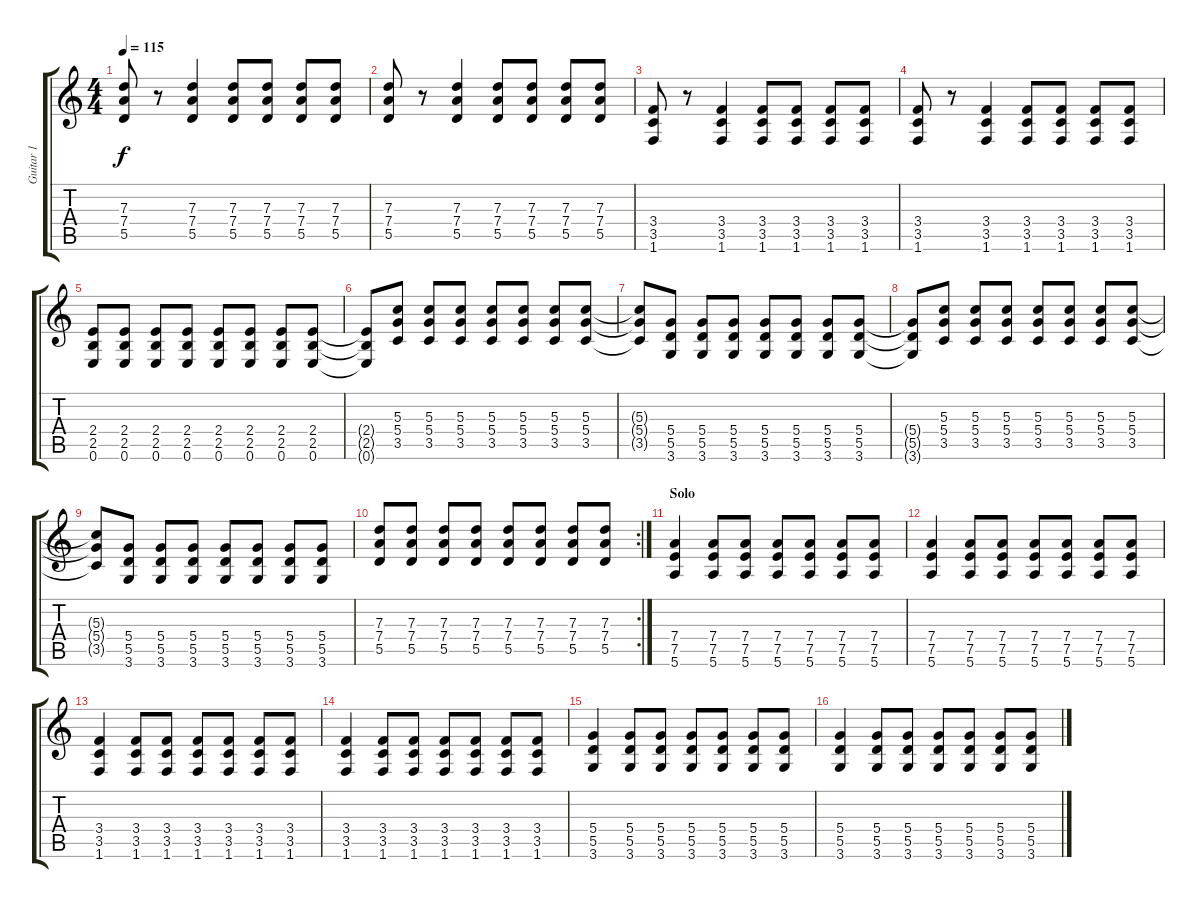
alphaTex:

\track ("Guitar 1" "Guitar 1") {instrument overdrivenguitar}
\staff {score tabs}
\tuning (E4 B3 G3 D3 A2 E2) {hide}
\ts (4 4)
\tempo 115
\clef g2
\ks c
(7.3 7.4 5.5).8{dy f} r.8 (7.3 7.4 5.5).4 (7.3 7.4 5.5).8 (7.3 7.4 5.5).8 (7.3 7.4 5.5).8 (7.3 7.4 5.5).8 |
(7.3 7.4 5.5).8 r.8 (7.3 7.4 5.5).4 (7.3 7.4 5.5).8 (7.3 7.4 5.5).8 (7.3 7.4 5.5).8 (7.3 7.4 5.5).8 |
(3.4 3.5 1.6).8 r.8 (3.4 3.5 1.6).4 (3.4 3.5 1.6).8 (3.4 3.5 1.6).8 (3.4 3.5 1.6).8 (3.4 3.5 1.6).8 |
(3.4 3.5 1.6).8 r.8 (3.4 3.5 1.6).4 (3.4 3.5 1.6).8 (3.4 3.5 1.6).8 (3.4 3.5 1.6).8 (3.4 3.5 1.6).8 |
(2.4 2.5 0.6).8 (2.4 2.5 0.6).8 (2.4 2.5 0.6).8 (2.4 2.5 0.6).8 (2.4 2.5 0.6).8 (2.4 2.5 0.6).8 (2.4 2.5 0.6).8 (2.4 2.5 0.6).8 |
(2.4{t} 2.5{t} 0.6{t}).8 (5.3 5.4 3.5).8 (5.3 5.4 3.5).8 (5.3 5.4 3.5).8 (5.3 5.4 3.5).8 (5.3 5.4 3.5).8 (5.3 5.4 3.5).8 (5.3 5.4 3.5).8 |
(5.3{t} 5.4{t} 3.5{t}).8 (5.4 5.5 3.6).8 (5.4 5.5 3.6).8 (5.4 5.5 3.6).8 (5.4 5.5 3.6).8 (5.4 5.5 3.6).8 (5.4 5.5 3.6).8 (5.4 5.5 3.6).8 |
(5.4{t} 5.5{t} 3.6{t}).8 (5.3 5.4 3.5).8 (5.3 5.4 3.5).8 (5.3 5.4 3.5).8 (5.3 5.4 3.5).8 (5.3 5.4 3.5).8 (5.3 5.4 3.5).8 (5.3 5.4 3.5).8 |
(5.3{t} 5.4{t} 3.5{t}).8 (5.4 5.5 3.6).8 (5.4 5.5 3.6).8 (5.4 5.5 3.6).8 (5.4 5.5 3.6).8 (5.4 5.5 3.6).8 (5.4 5.5 3.6).8 (5.4 5.5 3.6).8 |
\rc 2
(7.3 7.4 5.5).8 (7.3 7.4 5.5).8 (7.3 7.4 5.5).8 (7.3 7.4 5.5).8 (7.3 7.4 5.5).8 (7.3 7.4 5.5).8 (7.3 7.4 5.5).8 (7.3 7.4 5.5).8 |
\section ("" "Solo")
(7.4 7.5 5.6).4 (7.4 7.5 5.6).8 (7.4 7.5 5.6).8 (7.4 7.5 5.6).8 (7.4 7.5 5.6).8 (7.4 7.5 5.6).8 (7.4 7.5 5.6).8 |
(7.4 7.5 5.6).4 (7.4 7.5 5.6).8 (7.4 7.5 5.6).8 (7.4 7.5 5.6).8 (7.4 7.5 5.6).8 (7.4 7.5 5.6).8 (7.4 7.5 5.6).8 |
(3.4 3.5 1.6).4 (3.4 3.5 1.6).8 (3.4 3.5 1.6).8 (3.4 3.5 1.6).8 (3.4 3.5 1.6).8 (3.4 3.5 1.6).8 (3.4 3.5 1.6).8 |
(3.4 3.5 1.6).4 (3.4 3.5 1.6).8 (3.4 3.5 1.6).8 (3.4 3.5 1.6).8 (3.4 3.5 1.6).8 (3.4 3.5 1.6).8 (3.4 3.5 1.6).8 |
(5.4 5.5 3.6).4 (5.4 5.5 3.6).8 (5.4 5.5 3.6).8 (5.4 5.5 3.6).8 (5.4 5.5 3.6).8 (5.4 5.5 3.6).8 (5.4 5.5 3.6).8 |
(5.4 5.5 3.6).4 (5.4 5.5 3.6).8 (5.4 5.5 3.6).8 (5.4 5.5 3.6).8 (5.4 5.5 3.6).8 (5.4 5.5 3.6).8 (5.4 5.5 3.6).8
